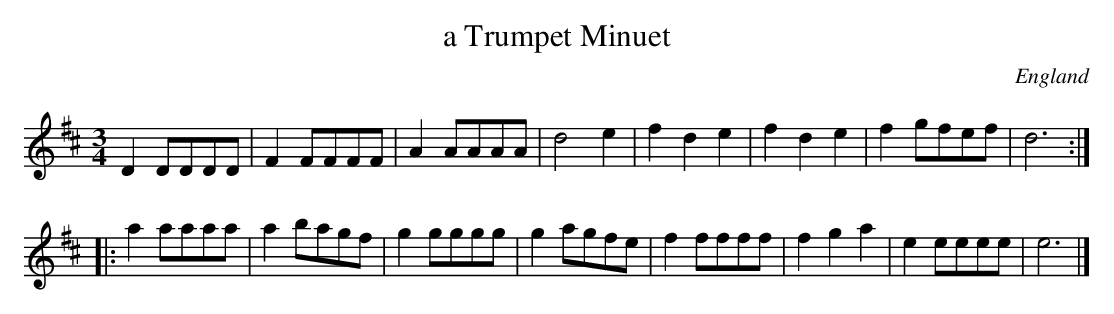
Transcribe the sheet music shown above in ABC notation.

X:1
T:a Trumpet Minuet
L:1/8
M:3/4
O:England
K:D
D2DDDD | F2FFFF | A2AAAA | d4e2   | f2d2e2 | f2d2e2 | f2gfef | d6 ::
a2aaaa | a2bagf | g2gggg | g2agfe | f2ffff | f2g2a2 | e2eeee | e6 |]
